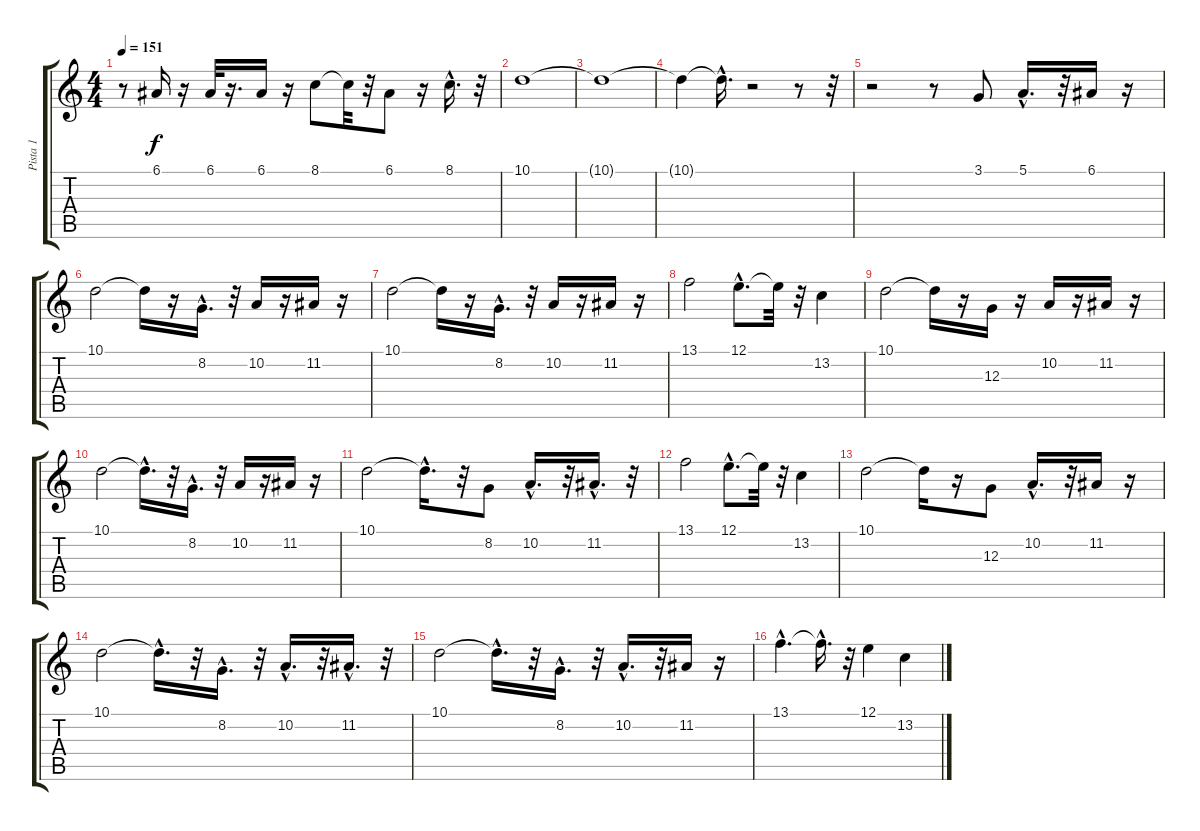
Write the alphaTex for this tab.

\track ("Pista 1" "Pista 1") {instrument flute}
\staff {score tabs}
\tuning (E4 B3 G3 D3 A2 E2) {hide}
\ts (4 4)
\tempo 151
\clef g2
\ks c
r.8{dy f} 6.1.16 r.16 6.1.32 r.16{d} 6.1.16 r.16 8.1.8 8.1{t}.32 r.32 6.1.8 r.16 8.1{hac}.16{d} r.32 |
10.1.1 |
10.1{t}.1 |
10.1{t}.4 10.1{hac t}.16{d} r.2 r.8 r.32 |
r.2 r.8 3.1.8 5.1{hac}.16{d} r.32 6.1.16 r.16 |
10.1.2 10.1{t}.16 r.16 8.2{hac}.16{d} r.32 10.2.16 r.16 11.2.16 r.16 |
10.1.2 10.1{t}.16 r.16 8.2{hac}.16{d} r.32 10.2.16 r.16 11.2.16 r.16 |
13.1.2 12.1{hac}.8{d} 12.1{t}.32 r.32 13.2.4 |
10.1.2 10.1{t}.16 r.16 12.3.16 r.16 10.2.16 r.16 11.2.16 r.16 |
10.1.2 10.1{hac t}.16{d} r.32 8.2{hac}.16{d} r.32 10.2.16 r.16 11.2.16 r.16 |
10.1.2 10.1{hac t}.16{d} r.32 8.2.8 10.2{hac}.16{d} r.32 11.2{hac}.16{d} r.32 |
13.1.2 12.1{hac}.8{d} 12.1{t}.32 r.32 13.2.4 |
10.1.2 10.1{t}.16 r.16 12.3.8 10.2{hac}.16{d} r.32 11.2.16 r.16 |
10.1.2 10.1{hac t}.16{d} r.32 8.2{hac}.16{d} r.32 10.2{hac}.16{d} r.32 11.2{hac}.16{d} r.32 |
10.1.2 10.1{hac t}.16{d} r.32 8.2{hac}.16{d} r.32 10.2{hac}.16{d} r.32 11.2.16 r.16 |
13.1{hac}.4{d} 13.1{hac t}.16{d} r.32 12.1.4 13.2.4
